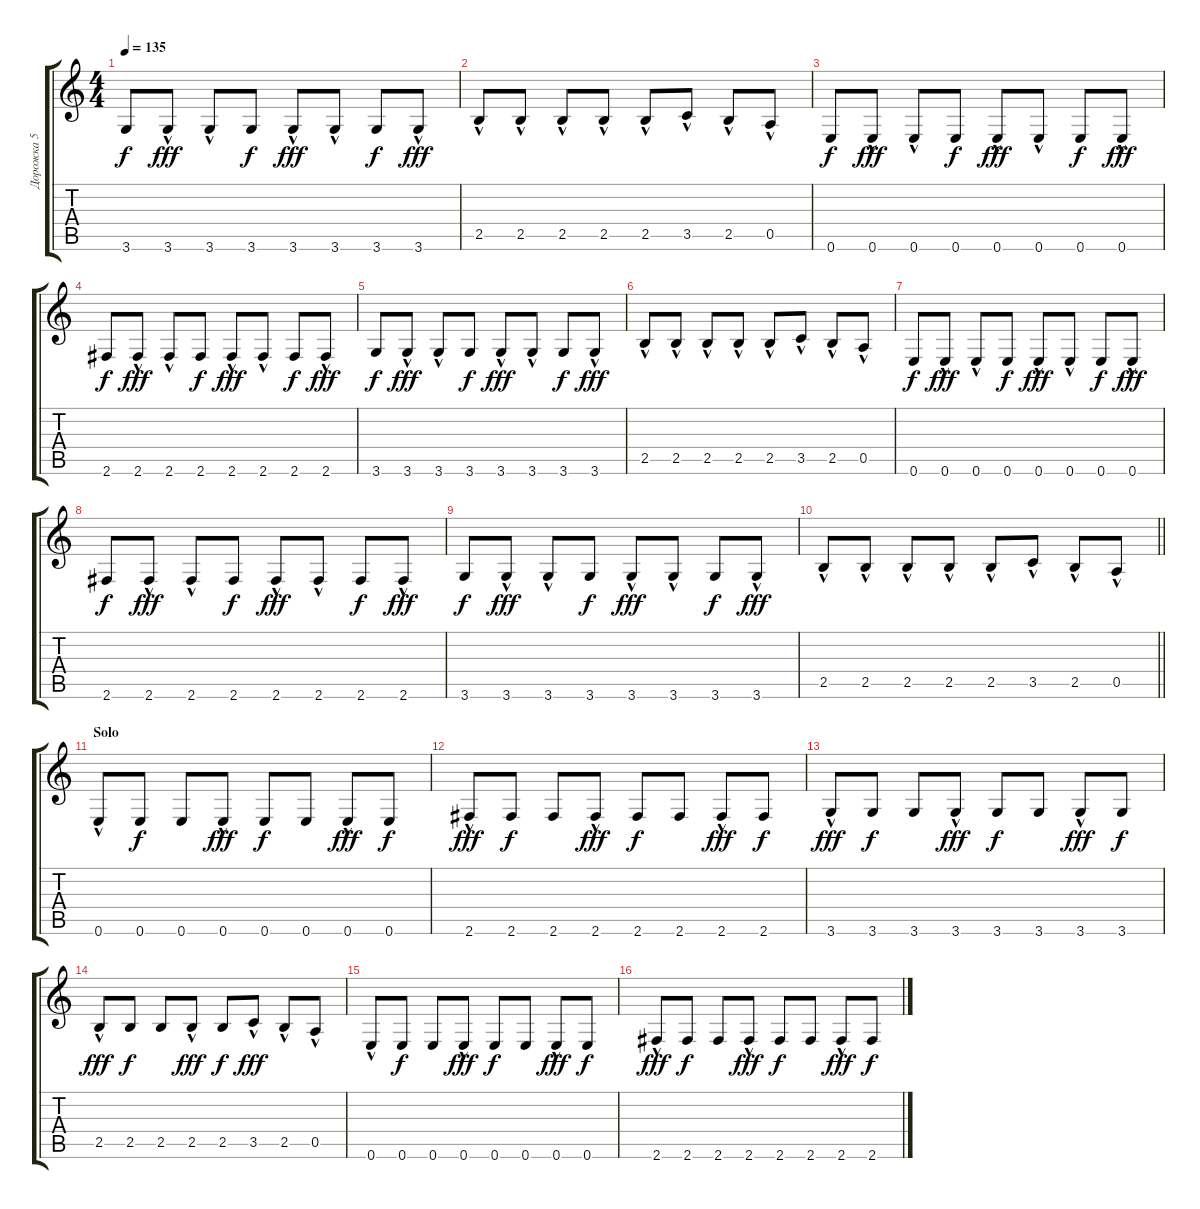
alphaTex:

\track ("Дорожка 5" "Дорожка 5") {instrument electricbassfinger}
\staff {score tabs}
\tuning (E4 B3 G3 D3 A2 E2) {hide}
\ts (4 4)
\tempo 135
\clef g2
\ks c
3.6.8{dy f} 3.6{hac}.8{dy fff} 3.6{hac}.8 3.6.8{dy f} 3.6{hac}.8{dy fff} 3.6{hac}.8 3.6.8{dy f} 3.6{hac}.8{dy fff} |
2.5{hac}.8 2.5{hac}.8 2.5{hac}.8 2.5{hac}.8 2.5{hac}.8 3.5{hac}.8 2.5{hac}.8 0.5{hac}.8 |
0.6.8{dy f} 0.6{hac}.8{dy fff} 0.6{hac}.8 0.6.8{dy f} 0.6{hac}.8{dy fff} 0.6{hac}.8 0.6.8{dy f} 0.6{hac}.8{dy fff} |
2.6.8{dy f} 2.6{hac}.8{dy fff} 2.6{hac}.8 2.6.8{dy f} 2.6{hac}.8{dy fff} 2.6{hac}.8 2.6.8{dy f} 2.6{hac}.8{dy fff} |
3.6.8{dy f} 3.6{hac}.8{dy fff} 3.6{hac}.8 3.6.8{dy f} 3.6{hac}.8{dy fff} 3.6{hac}.8 3.6.8{dy f} 3.6{hac}.8{dy fff} |
2.5{hac}.8 2.5{hac}.8 2.5{hac}.8 2.5{hac}.8 2.5{hac}.8 3.5{hac}.8 2.5{hac}.8 0.5{hac}.8 |
0.6.8{dy f} 0.6{hac}.8{dy fff} 0.6{hac}.8 0.6.8{dy f} 0.6{hac}.8{dy fff} 0.6{hac}.8 0.6.8{dy f} 0.6{hac}.8{dy fff} |
2.6.8{dy f} 2.6{hac}.8{dy fff} 2.6{hac}.8 2.6.8{dy f} 2.6{hac}.8{dy fff} 2.6{hac}.8 2.6.8{dy f} 2.6{hac}.8{dy fff} |
3.6.8{dy f} 3.6{hac}.8{dy fff} 3.6{hac}.8 3.6.8{dy f} 3.6{hac}.8{dy fff} 3.6{hac}.8 3.6.8{dy f} 3.6{hac}.8{dy fff} |
\barLineRight lightlight
2.5{hac}.8 2.5{hac}.8 2.5{hac}.8 2.5{hac}.8 2.5{hac}.8 3.5{hac}.8 2.5{hac}.8 0.5{hac}.8 |
\section ("" "Solo")
0.6{hac}.8 0.6.8{dy f} 0.6.8 0.6{hac}.8{dy fff} 0.6.8{dy f} 0.6.8 0.6{hac}.8{dy fff} 0.6.8{dy f} |
2.6{hac}.8{dy fff} 2.6.8{dy f} 2.6.8 2.6{hac}.8{dy fff} 2.6.8{dy f} 2.6.8 2.6{hac}.8{dy fff} 2.6.8{dy f} |
3.6{hac}.8{dy fff} 3.6.8{dy f} 3.6.8 3.6{hac}.8{dy fff} 3.6.8{dy f} 3.6.8 3.6{hac}.8{dy fff} 3.6.8{dy f} |
2.5{hac}.8{dy fff} 2.5.8{dy f} 2.5.8 2.5{hac}.8{dy fff} 2.5.8{dy f} 3.5{hac}.8{dy fff} 2.5{hac}.8 0.5{hac}.8 |
0.6{hac}.8 0.6.8{dy f} 0.6.8 0.6{hac}.8{dy fff} 0.6.8{dy f} 0.6.8 0.6{hac}.8{dy fff} 0.6.8{dy f} |
2.6{hac}.8{dy fff} 2.6.8{dy f} 2.6.8 2.6{hac}.8{dy fff} 2.6.8{dy f} 2.6.8 2.6{hac}.8{dy fff} 2.6.8{dy f}
